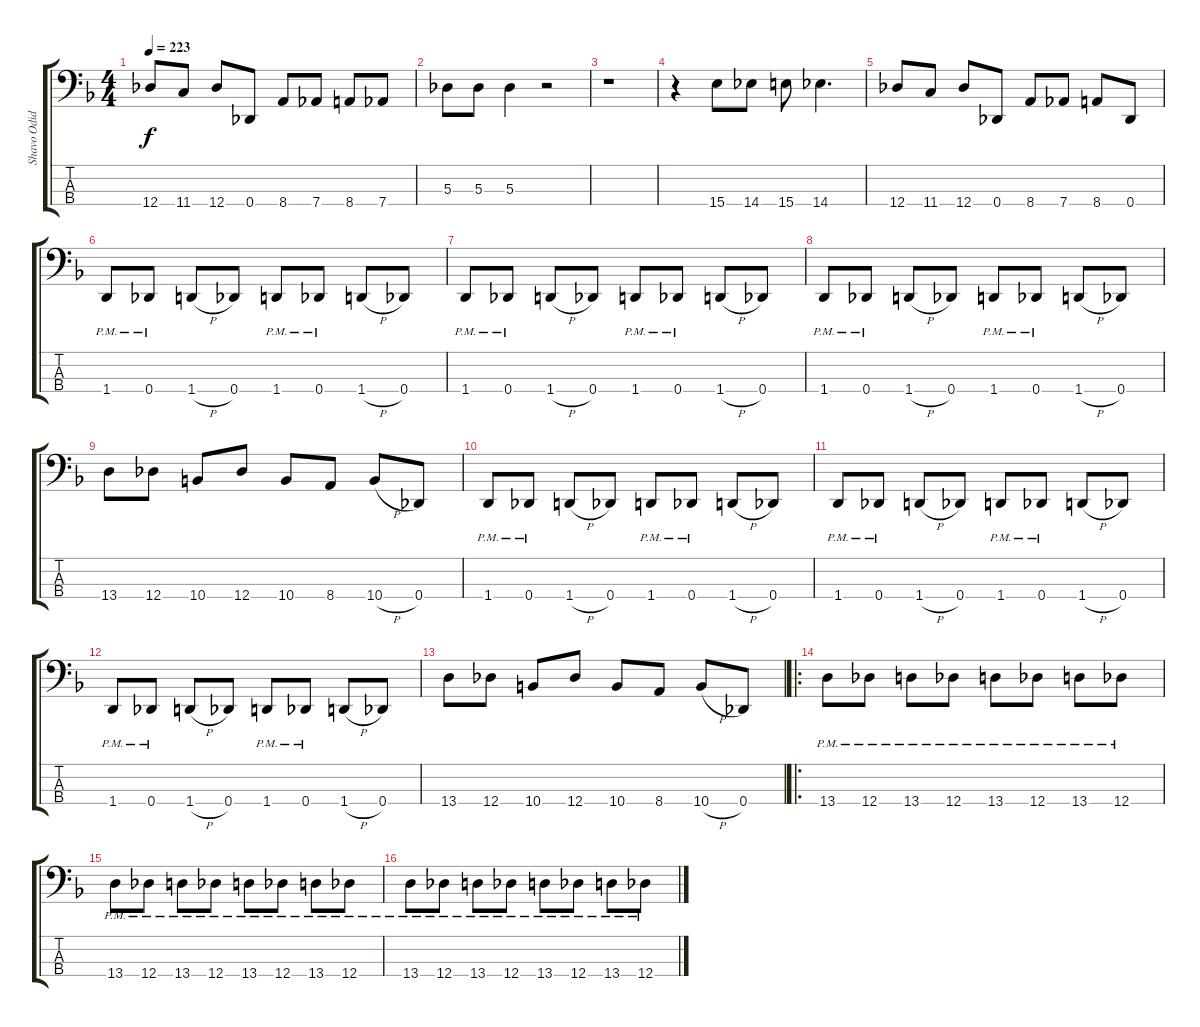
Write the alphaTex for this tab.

\track ("Shavo Odidjian (Bass)" "Shavo Odid") {instrument electricbassfinger}
\staff {score tabs}
\tuning (Gb2 Db2 Ab1 Db1) {hide}
\ts (4 4)
\tempo 223
\clef f4
\ks f
12.4.8{dy f} 11.4.8 12.4.8 0.4.8 8.4.8 7.4.8 8.4.8 7.4.8 |
5.3.8 5.3.8 5.3.4 r.2 |
r.1 |
r.4 15.4.8 14.4.8 15.4.8 14.4.4{d} |
12.4.8 11.4.8 12.4.8 0.4.8 8.4.8 7.4.8 8.4.8 0.4.8 |
1.4{pm}.8 0.4{pm}.8 1.4{h}.8 0.4.8 1.4{pm}.8 0.4{pm}.8 1.4{h}.8 0.4.8 |
1.4{pm}.8 0.4{pm}.8 1.4{h}.8 0.4.8 1.4{pm}.8 0.4{pm}.8 1.4{h}.8 0.4.8 |
1.4{pm}.8 0.4{pm}.8 1.4{h}.8 0.4.8 1.4{pm}.8 0.4{pm}.8 1.4{h}.8 0.4.8 |
13.4.8 12.4.8 10.4.8 12.4.8 10.4.8 8.4.8 10.4{h}.8 0.4.8 |
1.4{pm}.8 0.4{pm}.8 1.4{h}.8 0.4.8 1.4{pm}.8 0.4{pm}.8 1.4{h}.8 0.4.8 |
1.4{pm}.8 0.4{pm}.8 1.4{h}.8 0.4.8 1.4{pm}.8 0.4{pm}.8 1.4{h}.8 0.4.8 |
1.4{pm}.8 0.4{pm}.8 1.4{h}.8 0.4.8 1.4{pm}.8 0.4{pm}.8 1.4{h}.8 0.4.8 |
13.4.8 12.4.8 10.4.8 12.4.8 10.4.8 8.4.8 10.4{h}.8 0.4.8 |
\ro
13.4{pm}.8 12.4{pm}.8 13.4{pm}.8 12.4{pm}.8 13.4{pm}.8 12.4{pm}.8 13.4{pm}.8 12.4{pm}.8 |
13.4{pm}.8 12.4{pm}.8 13.4{pm}.8 12.4{pm}.8 13.4{pm}.8 12.4{pm}.8 13.4{pm}.8 12.4{pm}.8 |
13.4{pm}.8 12.4{pm}.8 13.4{pm}.8 12.4{pm}.8 13.4{pm}.8 12.4{pm}.8 13.4{pm}.8 12.4{pm}.8
